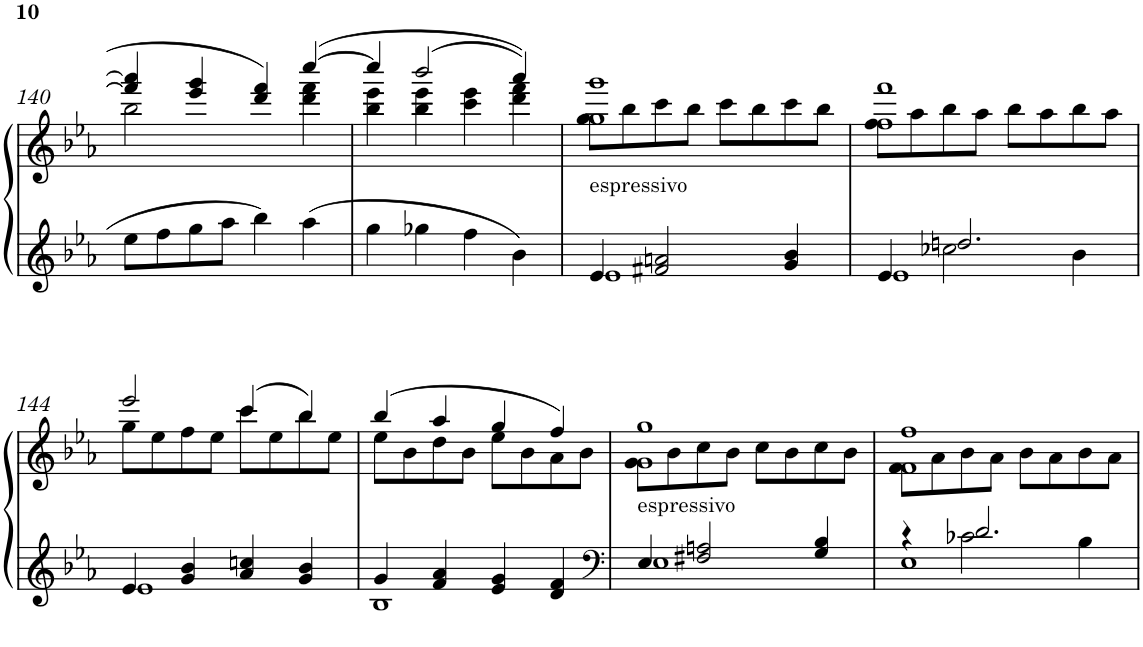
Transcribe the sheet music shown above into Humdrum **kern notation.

**kern	**kern
*part1	*part1
*staff2	*staff1
*I"Piano	*
*I'Pno	*
!!LO:PB:g=z
*clefG2	*clefG2
*k[b-e-a-]	*k[b-e-a-]
*E-:	*E-:
*M2/2	*M2/2
*met(c|)	*met(c|)
=140	=140
*	*^
*	*	*^
8ee-\L	4fff/] 4aaa-/]	2bb-\	2.ryy
8ff\	.	.	.
8gg\	4eee-/ 4ggg/	.	.
8aa-\J	.	.	.
4bb-\	4ddd/ 4fff/	2ryy	.
4aa-\	(>[4cccc/	.	4ddd\ 4fff\
*	*	*v	*v
=141	=141	=141
4gg\	4cccc/]	4bb-\ 4eee-\
4gg-X\	(>2bbb-/	4bb-\ 4eee-\
4ff\	.	4ccc\ 4eee-\
4b-\	4aaa-/))	4ddd\ 4fff\
=142	=142	=142
*^	*	*
!	!	!LO:TX:b:t=espressivo	!
4e-/	1e-	8gg\L	1gg 1ggg
.	.	8bb-\	.
2f#X/ 2an/	.	8ccc\	.
.	.	8bb-\J	.
.	.	8ccc\L	.
.	.	8bb-\	.
4g/ 4b-/	.	8ccc\	.
.	.	8bb-\J	.
=143	=143	=143	=143
*	*^	*	*
4e-/	1e-	4ryy	8ff\L	1ff 1fff
.	.	.	8aa-\	.
2.ddn/	.	2cc-X\	8bb-\	.
.	.	.	8aa-\J	.
.	.	.	8bb-\L	.
.	.	.	8aa-\	.
.	.	4b-\	8bb-\	.
.	.	.	8aa-\J	.
*	*v	*v	*	*
!!LO:LB:g=z	!!
=144	=144	=144	=144
4e-/	1e-	2eee-/	8gg\L
.	.	.	8ee-\
4g/ 4b-/	.	.	8ff\
.	.	.	8ee-\J
4a-/ 4ccn/	.	(>4ccc/	8ccc\L
.	.	.	8ee-\
4g/ 4b-/	.	4bb-/)	8bb-\
.	.	.	8ee-\J
=145	=145	=145	=145
4g/	1B-	(>4bb-/	8ee-\L
.	.	.	8b-\
4f/ 4a-/	.	4aa-/	8dd\
.	.	.	8b-\J
4e-/ 4g/	.	4gg/	8ee-\L
.	.	.	8b-\
4d/ 4f/	.	4ff/)	8a-\
.	.	.	8b-\J
=146	=146	=146	=146
*clefF4	*	*	*
!	!	!LO:TX:b:t=espressivo	!
4E-/	1E-	8g\L	1g 1gg
.	.	8b-\	.
2F#X/ 2An/	.	8cc\	.
.	.	8b-\J	.
.	.	8cc\L	.
.	.	8b-\	.
4G/ 4B-/	.	8cc\	.
.	.	8b-\J	.
=147	=147	=147	=147
*	*^	*	*
4r	1E-	4ryy	8f\L	1f 1ff
.	.	.	8a-\	.
2.d/	.	2c-X\	8b-\	.
.	.	.	8a-\J	.
.	.	.	8b-\L	.
.	.	.	8a-\	.
.	.	4B-\	8b-\	.
.	.	.	8a-\J	.
*v	*v	*v	*	*
*	*v	*v
=	=
*-	*-
